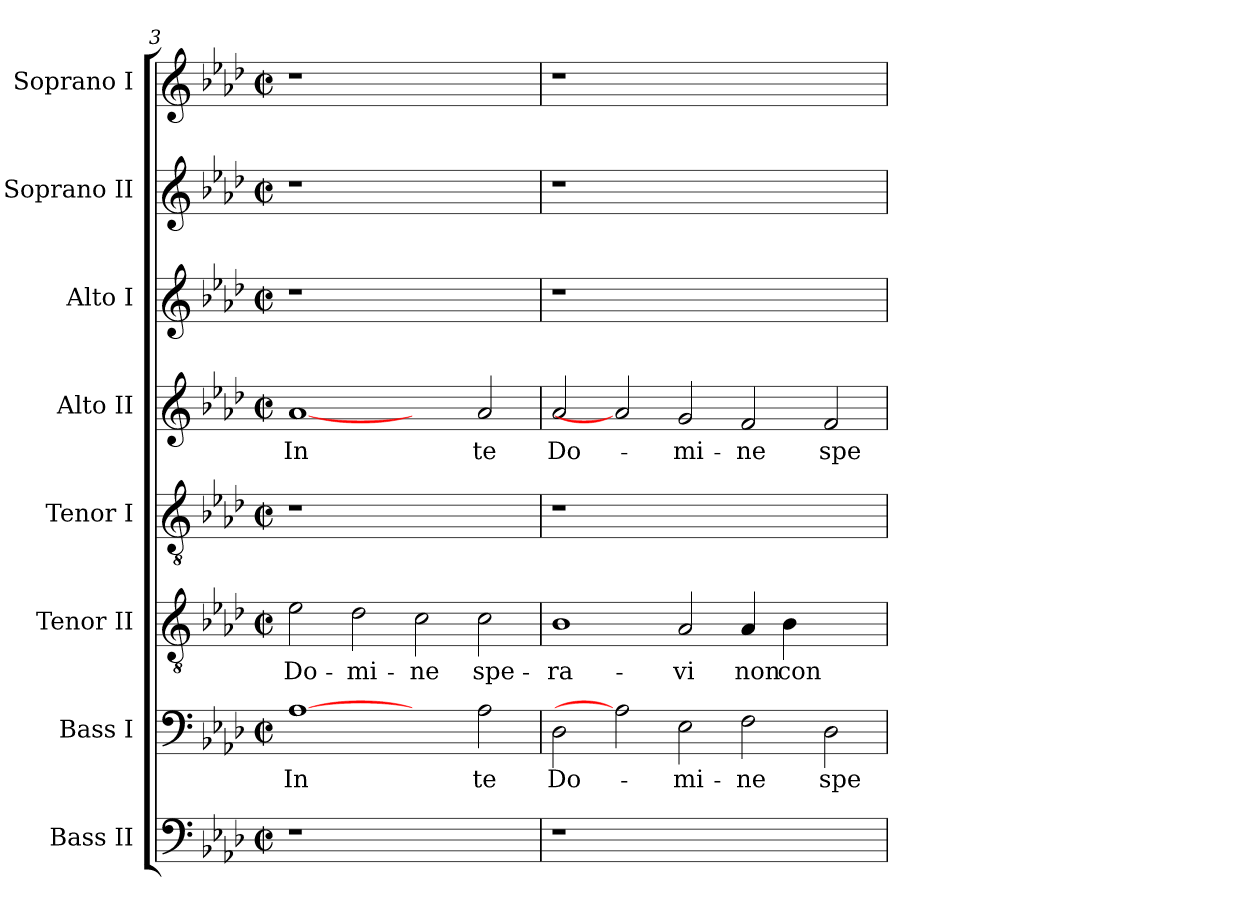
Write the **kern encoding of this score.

**kern	**kern	**text	**kern	**text	**kern	**kern	**text	**kern	**kern	**kern
*part8	*part7	*part7	*part6	*part6	*part5	*part4	*part4	*part3	*part2	*part1
*staff8	*staff7	*staff7	*staff6	*staff6	*staff5	*staff4	*staff4	*staff3	*staff2	*staff1
*I"Bass II	*I"Bass I	*	*I"Tenor II	*	*I"Tenor I	*I"Alto II	*	*I"Alto I	*I"Soprano II	*I"Soprano I
*I'B.	*	*	*	*	*I'T.	*	*	*I'A.	*	*
*clefF4	*clefF4	*	*clefGv2	*	*clefGv2	*clefG2	*	*clefG2	*clefG2	*clefG2
*	*	*	*ITrd7c12	*	*ITrd7c12	*ITrd7c12	*	*ITrd7c12	*	*
*k[b-e-a-d-]	*k[b-e-a-d-]	*	*k[b-e-a-d-]	*	*k[b-e-a-d-]	*k[b-e-a-d-]	*	*k[b-e-a-d-]	*k[b-e-a-d-]	*k[b-e-a-d-]
*A-:	*A-:	*	*A-:	*	*A-:	*A-:	*	*A-:	*A-:	*A-:
*M2/2	*M2/2	*	*M2/2	*	*M2/2	*M2/2	*	*M2/2	*M2/2	*M2/2
*met(c|)	*met(c|)	*	*met(c|)	*	*met(c|)	*met(c|)	*	*met(c|)	*met(c|)	*met(c|)
=3	=3	=3	=3	=3	=3	=3	=3	=3	=3	=3
!LO:N:vis=1	!	!	!	!	!	!	!	!	!	!
!	!	!LO:LY:b:color=#000000	!	!	!	!	!	!	!	!
!	!	!	!	!LO:LY:b:color=#000000	!LO:N:vis=1	!	!	!	!	!
!	!	!	!	!	!	!	!LO:LY:b:color=#000000	!LO:N:vis=1	!LO:N:vis=1	!LO:N:vis=1
1r	[1A-i	In	2E-i\	Do-	1r	[1A-i	In	1r	1r	1r
!	!	!	!	!LO:LY:b:color=#000000	!	!	!	!	!	!
.	.	.	2D-i\	-mi-	.	.	.	.	.	.
!	!	!	!	!LO:LY:b:color=#000000	!	!	!	!	!	!
1ryy	2ryy	.	2Ci\	-ne	1ryy	2ryy	.	1ryy	1ryy	1ryy
!	!	!LO:LY:b:color=#000000	!	!	!	!	!	!	!	!
!	!	!	!	!LO:LY:b:color=#000000	!	!	!	!	!	!
!	!	!	!	!	!	!	!LO:LY:b:color=#000000	!	!	!
.	2A-i\	te	2Ci\	spe-	.	2A-i/	te	.	.	.
=4	=4	=4	=4	=4	=4	=4	=4	=4	=4	=4
!LO:N:vis=1	!	!	!	!	!	!	!	!	!	!
!	!	!LO:LY:b:color=#000000	!	!	!	!	!	!	!	!
!	!	!	!	!LO:LY:b:color=#000000	!LO:N:vis=1	!	!	!	!	!
!	!	!	!	!	!	!	!LO:LY:b:color=#000000	!LO:N:vis=1	!LO:N:vis=1	!LO:N:vis=1
1r	2D-i\	Do-	1BB-i	-ra-	1r	2A-i/	Do-	1r	1r	1r
.	2A-i]	.	.	.	.	2A-i]	.	.	.	.
!	!	!LO:LY:b:color=#000000	!	!	!	!	!	!	!	!
!	!	!	!	!LO:LY:b:color=#000000	!	!	!	!	!	!
!	!	!	!	!	!	!	!LO:LY:b:color=#000000	!	!	!
1.ryy	2E-i\	-mi-	2AA-i/	-vi	1.ryy	2Gi/	-mi-	1.ryy	1.ryy	1.ryy
!	!	!LO:LY:b:color=#000000	!	!	!	!	!	!	!	!
!	!	!	!	!LO:LY:b:color=#000000	!	!	!	!	!	!
!	!	!	!	!	!	!	!LO:LY:b:color=#000000	!	!	!
.	2Fi\	-ne	4AA-i/	non	.	2Fi/	-ne	.	.	.
!	!	!	!	!LO:LY:b:color=#000000	!	!	!	!	!	!
.	.	.	4BB-i\	con-	.	.	.	.	.	.
!	!	!LO:LY:b:color=#000000	!	!	!	!	!	!	!	!
!	!	!	!	!	!	!	!LO:LY:b:color=#000000	!	!	!
.	2D-i\	spe-	2ryy	.	.	2Fi/	spe-	.	.	.
=	=	=	=	=	=	=	=	=	=	=
*-	*-	*-	*-	*-	*-	*-	*-	*-	*-	*-
